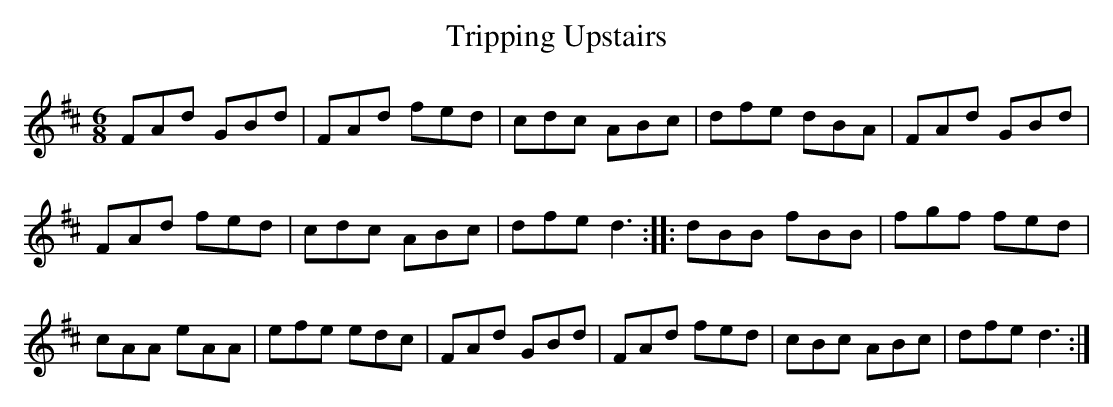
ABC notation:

X:1
T:Tripping Upstairs
M:6/8
L:1/8
K:D
FAd GBd | FAd fed | cdc ABc | dfe dBA | FAd GBd |
FAd fed | cdc ABc | dfe d3 :: dBB fBB | fgf fed |
cAA eAA | efe edc | FAd GBd | FAd fed | cBc ABc | dfe d3 :|
